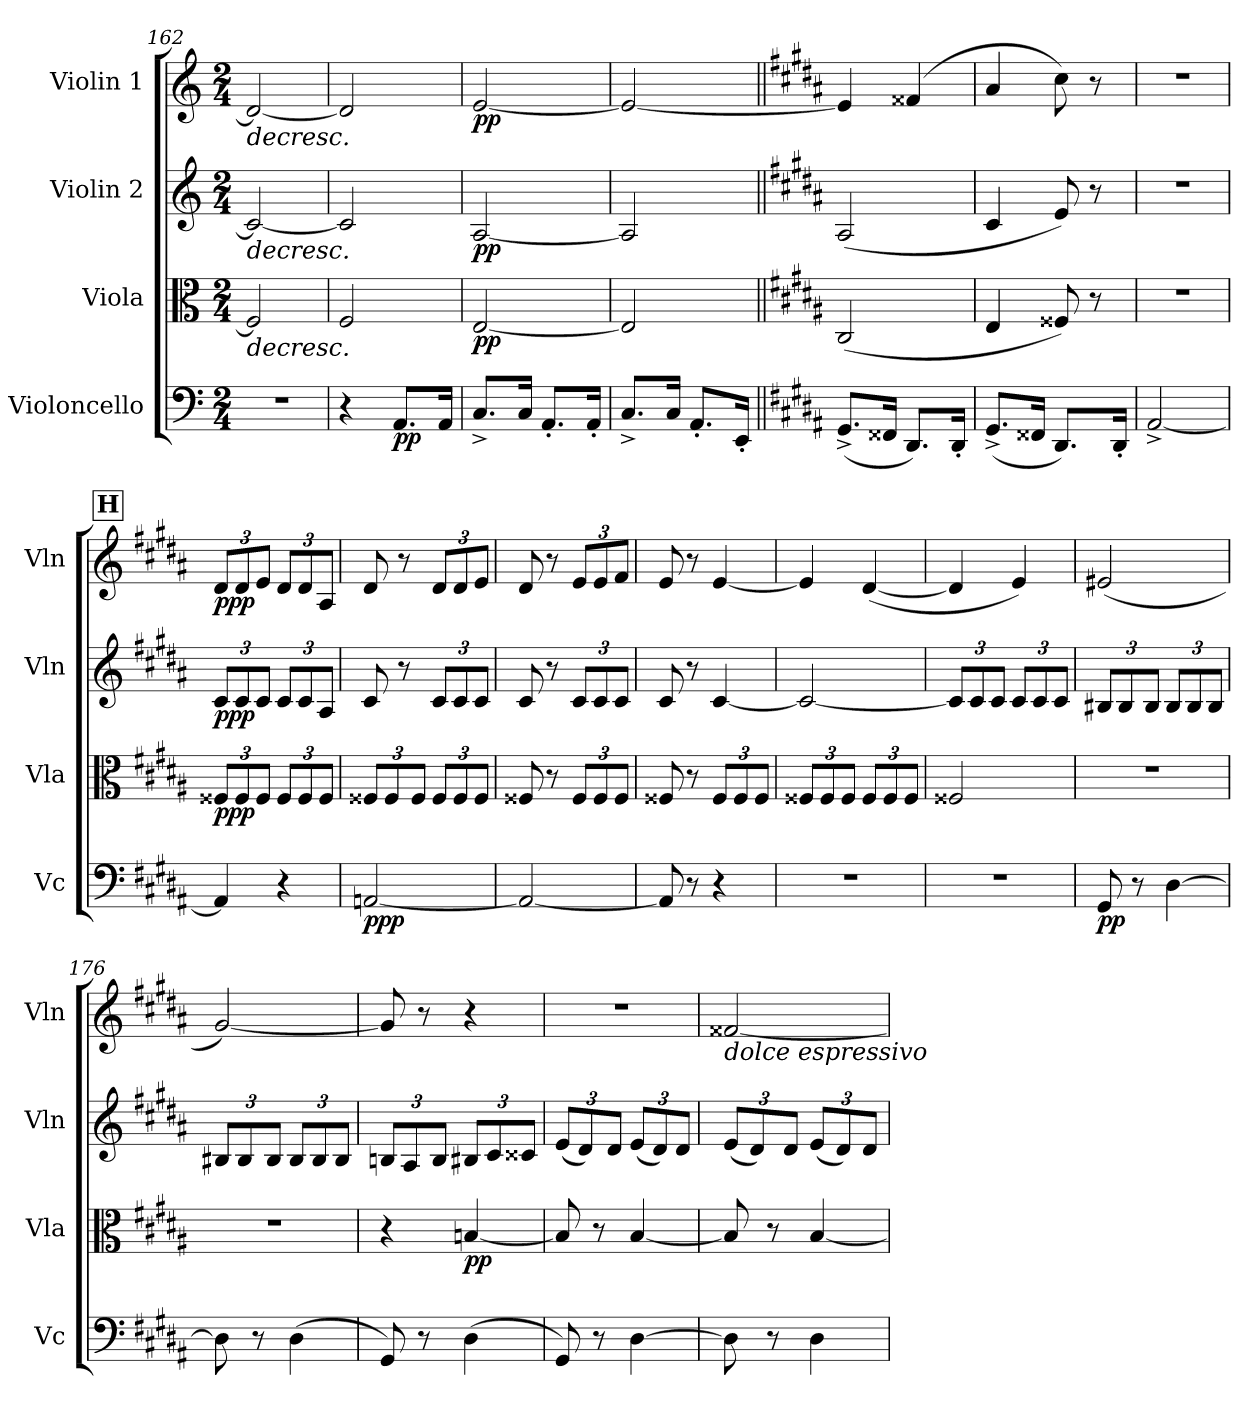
**kern	**dynam	**kern	**dynam	**kern	**dynam	**kern	**dynam
*part4	*part4	*part3	*part3	*part2	*part2	*part1	*part1
*staff4	*staff4	*staff3	*staff3	*staff2	*staff2	*staff1	*staff1
*I"Violoncello	*	*I"Viola	*	*I"Violin 2	*	*I"Violin 1	*
*I'Vc	*	*I'Vla	*	*I'Vln	*	*I'Vln	*
*clefF4	*	*clefC3	*	*clefG2	*	*clefG2	*
*k[]	*	*k[]	*	*k[]	*	*k[]	*
*M2/4	*	*M2/4	*	*M2/4	*	*M2/4	*
=162	=162	=162	=162	=162	=162	=162	=162
!	!	!	!LO:HP:b	!	!LO:HP:b	!	!LO:HP:b
2r	.	2F#/]	>	2c/_	>	2d#/_	>
!!LO:LB:g=z
=163	=163	=163	=163	=163	=163	=163	=163
4r	.	2F/	.	2c/]	.	2d#/]	.
!	!LO:DY:b	!	!	!	!	!	!
8.AA/L	pp	.	.	.	.	.	.
16AA/Jk	.	.	.	.	.	.	.
=164	=164	=164	=164	=164	=164	=164	=164
!	!	!	!LO:DY:b	!	!LO:DY:b	!	!LO:DY:b
8.C^/L	.	[2E/	pp	[2A/	pp	[2e/	pp
16C/Jk	.	.	.	.	.	.	.
8.AA'/L	.	.	.	.	.	.	.
16AA'/Jk	.	.	.	.	.	.	.
=165	=165	=165	=165	=165	=165	=165	=165
8.C^/L	.	2E/]	.	2A/]	.	2e/_	.
16C/Jk	.	.	.	.	.	.	.
8.AA'/L	.	.	.	.	.	.	.
16EE'/Jk	.	.	.	.	.	.	.
=166||	=166||	=166||	=166||	=166||	=166||	=166||	=166||
*k[f#c#g#d#a#]	*	*k[f#c#g#d#a#]	*	*k[f#c#g#d#a#]	*	*k[f#c#g#d#a#]	*
(8.GG#^/L	.	(2C#i/	.	(2A#i/	.	4e/]	.
16FF##X/Jk	.	.	.	.	.	.	.
8.DD#/L)	.	.	.	.	.	(>4f##X/	.
16DD#'/Jk	.	.	.	.	.	.	.
=167	=167	=167	=167	=167	=167	=167	=167
(8.GG#^/L	.	4E/	.	4c#/	.	4a#/	.
16FF##X/Jk	.	.	.	.	.	.	.
8.DD#/L)	.	8F##X/)	.	8e/)	.	8cc#\)	.
.	.	8r	]	8r	]	8r	]
16DD#'/Jk	.	.	.	.	.	.	.
=168	=168	=168	=168	=168	=168	=168	=168
[2AA#^/	.	2r	.	2r	.	2r	.
!!LO:LB:g=z
!!LO:REH:place=s1:a:B:cj:fs=14:t=H
=169	=169	=169	=169	=169	=169	=169	=169
*	*	*Xbrackettup	*	*Xbrackettup	*	*Xbrackettup	*
!	!	!	!LO:DY:b	!	!LO:DY:b	!	!LO:DY:b
4AA#/]	.	12F##X/L	ppp	12c#/L	ppp	12d#/L	ppp
.	.	12F##/	.	12c#/	.	12d#/	.
.	.	12F##/J	.	12c#/J	.	12e/J	.
4r	.	12F##/L	.	12c#/L	.	12d#/L	.
.	.	12F##/	.	12c#/	.	12d#/	.
.	.	12F##/J	.	12A#/J	.	12A#/J	.
=170	=170	=170	=170	=170	=170	=170	=170
!	!LO:DY:b	!	!	!	!	!	!
[<2AAn/	ppp	12F##X/L	.	8c#/	.	8d#/	.
.	.	12F##/	.	.	.	.	.
.	.	.	.	8r	.	8r	.
.	.	12F##/J	.	.	.	.	.
.	.	12F##/L	.	12c#/L	.	12d#/L	.
.	.	12F##/	.	12c#/	.	12d#/	.
.	.	12F##/J	.	12c#/J	.	12e/J	.
=171	=171	=171	=171	=171	=171	=171	=171
2AA/_	.	8F##X/	.	8c#/	.	8d#/	.
.	.	8r	.	8r	.	8r	.
.	.	12F##/L	.	12c#/L	.	12e/L	.
.	.	12F##/	.	12c#/	.	12e/	.
.	.	12F##/J	.	12c#/J	.	12f#/J	.
=172	=172	=172	=172	=172	=172	=172	=172
8AA/]	.	8F##X/	.	8c#/	.	8e/	.
8r	.	8r	.	8r	.	8r	.
4r	.	12F##/L	.	[4c#/	.	[<4e/	.
.	.	12F##/	.	.	.	.	.
.	.	12F##/J	.	.	.	.	.
=173	=173	=173	=173	=173	=173	=173	=173
2r	.	12F##X/L	.	2c#/_	.	4e/]	.
.	.	12F##/	.	.	.	.	.
.	.	12F##/J	.	.	.	.	.
.	.	12F##/L	.	.	.	(>[4d#/	.
.	.	12F##/	.	.	.	.	.
.	.	12F##/J	.	.	.	.	.
!!LO:LB:g=z
=174	=174	=174	=174	=174	=174	=174	=174
2r	.	2F##X/	.	12c#/L]	.	4d#/]	.
.	.	.	.	12c#/	.	.	.
.	.	.	.	12c#/J	.	.	.
.	.	.	.	12c#/L	.	4e/)	.
.	.	.	.	12c#/	.	.	.
.	.	.	.	12c#/J	.	.	.
=175	=175	=175	=175	=175	=175	=175	=175
!	!LO:DY:b	!	!	!	!	!	!
8GG#/	pp	2r	.	12B#X/L	.	(2e#X/	.
.	.	.	.	12B#/	.	.	.
8r	.	.	.	.	.	.	.
.	.	.	.	12B#/J	.	.	.
[>4D#\	.	.	.	12B#/L	.	.	.
.	.	.	.	12B#/	.	.	.
.	.	.	.	12B#/J	.	.	.
=176	=176	=176	=176	=176	=176	=176	=176
8D#\]	.	2r	.	12B#X/L	.	[2g#/)	.
.	.	.	.	12B#/	.	.	.
8r	.	.	.	.	.	.	.
.	.	.	.	12B#/J	.	.	.
(4D#\	.	.	.	12B#/L	.	.	.
.	.	.	.	12B#/	.	.	.
.	.	.	.	12B#/J	.	.	.
=177	=177	=177	=177	=177	=177	=177	=177
8GG#/)	.	4r	.	12Bn/L	.	8g#/]	.
.	.	.	.	12A#/	.	.	.
8r	.	.	.	.	.	8r	.
.	.	.	.	12B/J	.	.	.
!	!	!	!LO:DY:b	!	!	!	!
(4D#\	.	[4Bn/	pp	12B#X/L	.	4r	.
.	.	.	.	12c#/	.	.	.
.	.	.	.	12c##X/J	.	.	.
=178	=178	=178	=178	=178	=178	=178	=178
8GG#/)	.	8B/]	.	(12e/L	.	2r	.
.	.	.	.	12d#/)	.	.	.
8r	.	8r	.	.	.	.	.
.	.	.	.	12d#/J	.	.	.
[>4D#\	.	[4B/	.	(12e/L	.	.	.
.	.	.	.	12d#/)	.	.	.
.	.	.	.	12d#/J	.	.	.
!!LO:PB:g=z
=179	=179	=179	=179	=179	=179	=179	=179
!	!	!	!	!	!	!LO:TX:b:i:t=dolce espressivo	!
8D#\]	.	8B/]	.	(12e/L	.	[<2f##X/	.
.	.	.	.	12d#/)	.	.	.
8r	.	8r	.	.	.	.	.
.	.	.	.	12d#/J	.	.	.
4D#\	.	[<4B/	.	(12e/L	.	.	.
.	.	.	.	12d#/)	.	.	.
.	.	.	.	12d#/J	.	.	.
=	=	=	=	=	=	=	=
*-	*-	*-	*-	*-	*-	*-	*-
